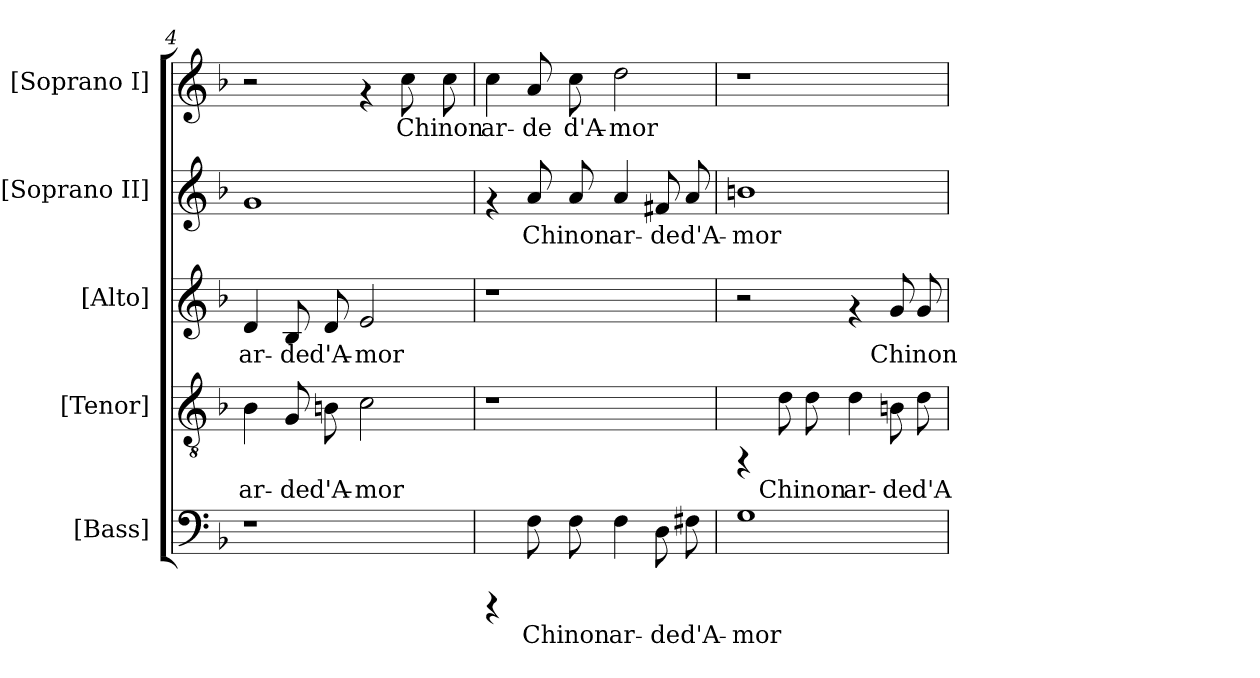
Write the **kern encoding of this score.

**kern	**text	**kern	**text	**kern	**text	**kern	**text	**kern	**text
*part5	*part5	*part4	*part4	*part3	*part3	*part2	*part2	*part1	*part1
*staff5	*staff5	*staff4	*staff4	*staff3	*staff3	*staff2	*staff2	*staff1	*staff1
*I"[Bass]	*	*I"[Tenor]	*	*I"[Alto]	*	*I"[Soprano II]	*	*I"[Soprano I]	*
*clefF4	*	*clefGv2	*	*clefG2	*	*clefG2	*	*clefG2	*
*k[b-]	*	*k[b-]	*	*k[b-]	*	*k[b-]	*	*k[b-]	*
*F:	*	*F:	*	*F:	*	*F:	*	*F:	*
=4	=4	=4	=4	=4	=4	=4	=4	=4	=4
!	!	!	!LO:LY:b:cj	!	!LO:LY:b:cj	!	!LO:LY:b:cj	!	!
1r	.	4B-\	ar-	4d/	ar-	1g	.	2r	.
!	!	!	!LO:LY:b:cj	!	!LO:LY:b:cj	!	!	!	!
.	.	8G/	-de	8B-/	-de	.	.	.	.
!	!	!	!LO:LY:b:cj	!	!LO:LY:b:cj	!	!	!	!
.	.	8Bn\	d'A-	8d/	d'A-	.	.	.	.
!	!	!	!LO:LY:b:cj	!	!LO:LY:b:cj	!	!	!	!
.	.	2c\	-mor	2e/	-mor	.	.	4rf	.
!	!	!	!	!	!	!	!	!	!LO:LY:b:cj
.	.	.	.	.	.	.	.	8cc\	Chi
!	!	!	!	!	!	!	!	!	!LO:LY:b:cj
.	.	.	.	.	.	.	.	8cc\	non
!!LO:PB:g=z
=5	=5	=5	=5	=5	=5	=5	=5	=5	=5
!	!	!	!	!	!	!	!	!	!LO:LY:b:cj
4rCCC	.	1r	.	1r	.	4rf	.	4cc\	ar-
!	!LO:LY:b:cj	!	!	!	!	!	!LO:LY:b:cj	!	!LO:LY:b:cj
8F\	Chi	.	.	.	.	8a/	Chi	8a/	-de
!	!LO:LY:b:cj	!	!	!	!	!	!LO:LY:b:cj	!	!LO:LY:b:cj
8F\	non	.	.	.	.	8a/	non	8cc\	d'A-
!	!LO:LY:b:cj	!	!	!	!	!	!LO:LY:b:cj	!	!LO:LY:b:cj
4F\	ar-	.	.	.	.	4a/	ar-	2dd\	-mor
!	!LO:LY:b:cj	!	!	!	!	!	!LO:LY:b:cj	!	!
8D\	-de	.	.	.	.	8f#X/	-de	.	.
!	!LO:LY:b:cj	!	!	!	!	!	!LO:LY:b:cj	!	!
8F#X\	d'A-	.	.	.	.	8a/	d'A-	.	.
=6	=6	=6	=6	=6	=6	=6	=6	=6	=6
!	!LO:LY:b:cj	!	!	!	!	!	!LO:LY:b:cj	!	!
1G	-mor	4rFF	.	2r	.	1bn	-mor	1r	.
!	!	!	!LO:LY:b:cj	!	!	!	!	!	!
.	.	8d\	Chi	.	.	.	.	.	.
!	!	!	!LO:LY:b:cj	!	!	!	!	!	!
.	.	8d\	non	.	.	.	.	.	.
!	!	!	!LO:LY:b:cj	!	!	!	!	!	!
.	.	4d\	ar-	4rf	.	.	.	.	.
!	!	!	!LO:LY:b:cj	!	!LO:LY:b:cj	!	!	!	!
.	.	8Bn\	-de	8g/	Chi	.	.	.	.
!	!	!	!LO:LY:b:cj	!	!LO:LY:b:cj	!	!	!	!
.	.	8d\	d'A-	8g/	non	.	.	.	.
=	=	=	=	=	=	=	=	=	=
*-	*-	*-	*-	*-	*-	*-	*-	*-	*-
